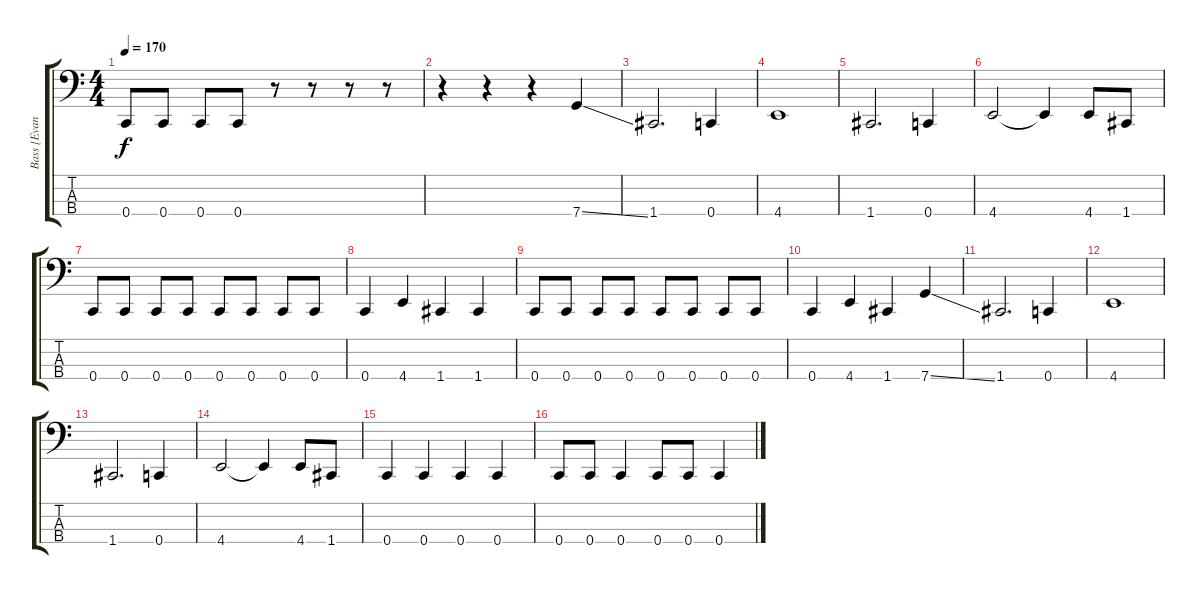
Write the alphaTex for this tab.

\track ("Bass [Evan Krejci]" "Bass [Evan") {instrument electricbasspick}
\staff {score tabs}
\tuning (F2 C2 G1 C1) {hide}
\ts (4 4)
\tempo 170
\clef f4
\ks c
0.4.8{dy f} 0.4.8 0.4.8 0.4.8 r.8 r.8 r.8 r.8 |
r.4 r.4 r.4 7.4{ss}.4 |
1.4.2{d} 0.4.4 |
4.4.1 |
1.4.2{d} 0.4.4 |
4.4.2 4.4{t}.4 4.4.8 1.4.8 |
0.4.8 0.4.8 0.4.8 0.4.8 0.4.8 0.4.8 0.4.8 0.4.8 |
0.4.4 4.4.4 1.4.4 1.4.4 |
0.4.8 0.4.8 0.4.8 0.4.8 0.4.8 0.4.8 0.4.8 0.4.8 |
0.4.4 4.4.4 1.4.4 7.4{ss}.4 |
1.4.2{d} 0.4.4 |
4.4.1 |
1.4.2{d} 0.4.4 |
4.4.2 4.4{t}.4 4.4.8 1.4.8 |
0.4.4 0.4.4 0.4.4 0.4.4 |
0.4.8 0.4.8 0.4.4 0.4.8 0.4.8 0.4.4
